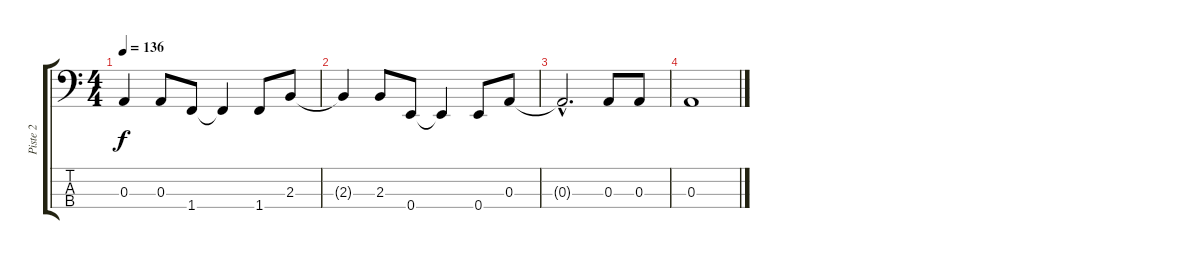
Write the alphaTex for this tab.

\track ("Piste 2" "Piste 2") {instrument acousticbass}
\staff {score tabs}
\tuning (G2 D2 A1 E1) {hide}
\ts (4 4)
\tempo 136
\clef f4
\ks c
0.3.4{dy f} 0.3.8 1.4.8 1.4{t}.4 1.4.8 2.3.8 |
2.3{t}.4 2.3.8 0.4.8 0.4{t}.4 0.4.8 0.3.8 |
0.3{hac t}.2{d} 0.3.8 0.3.8 |
0.3.1
